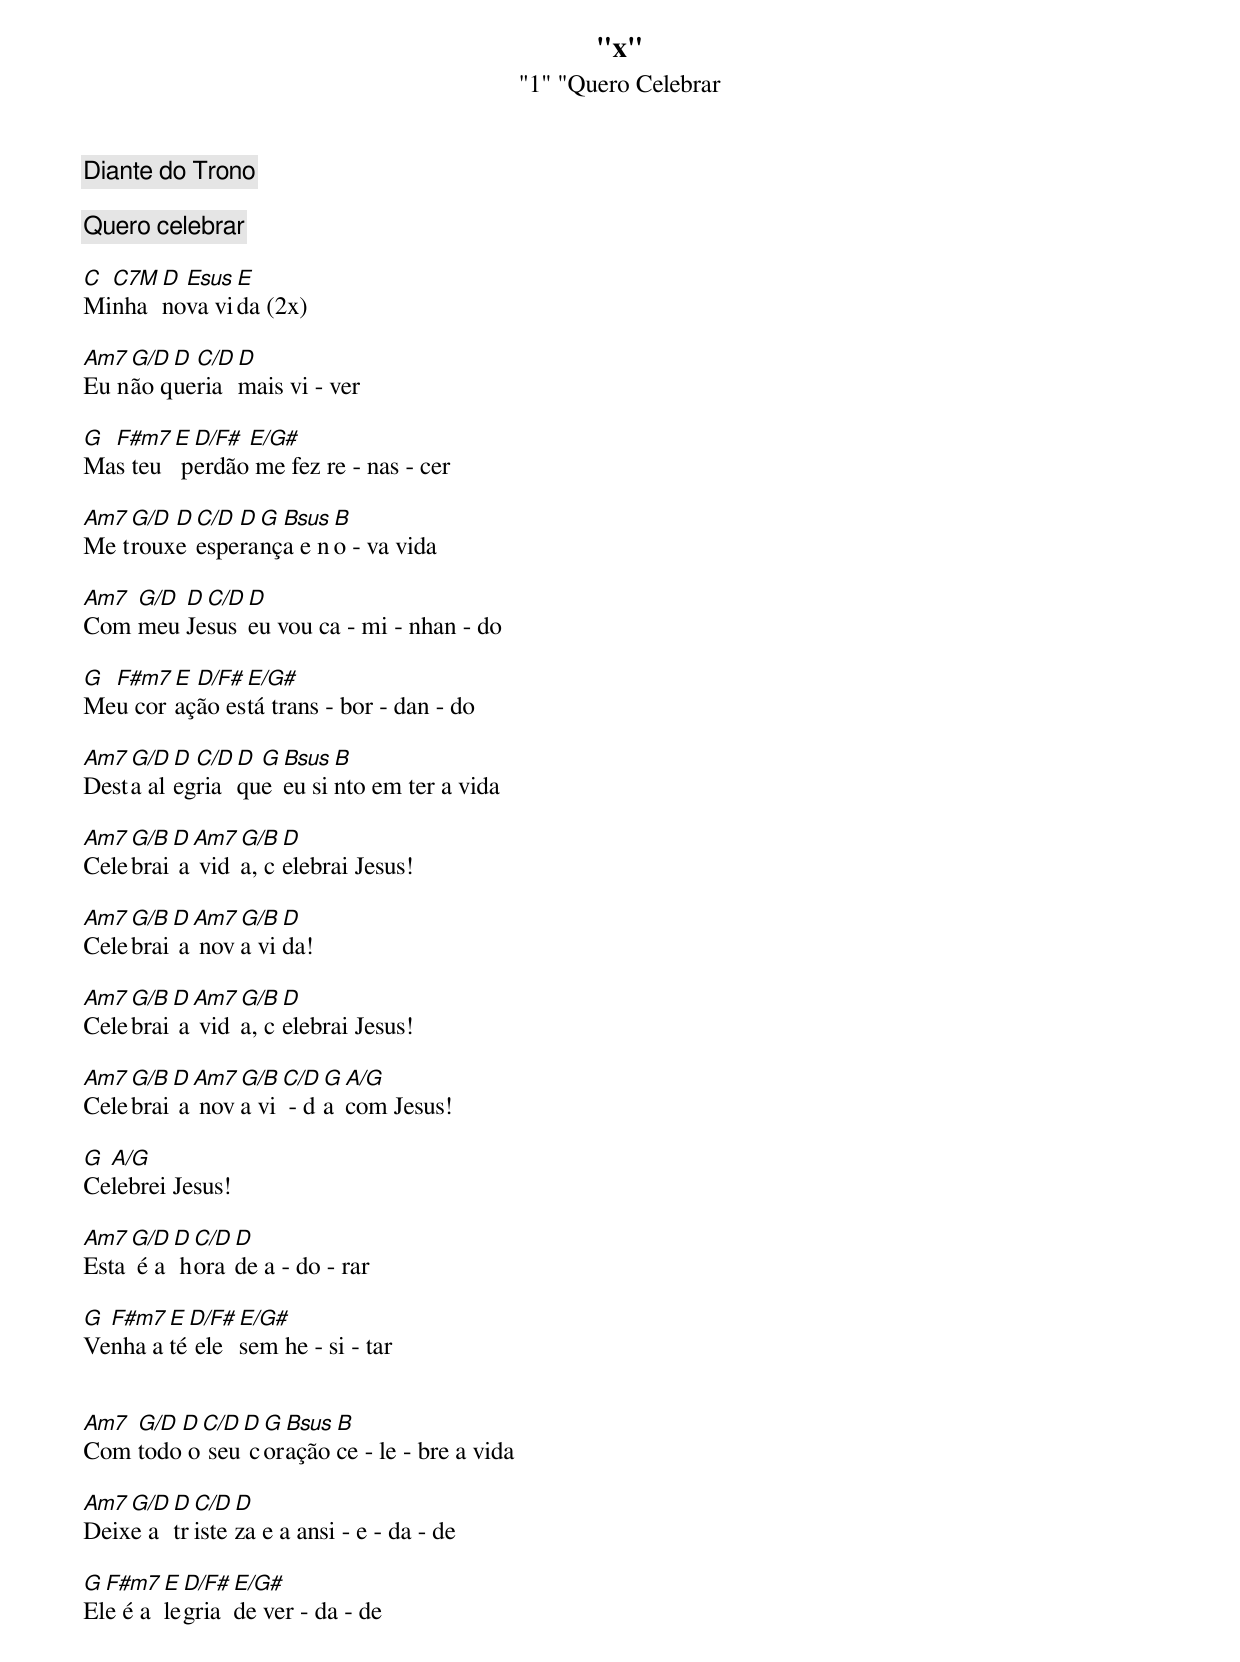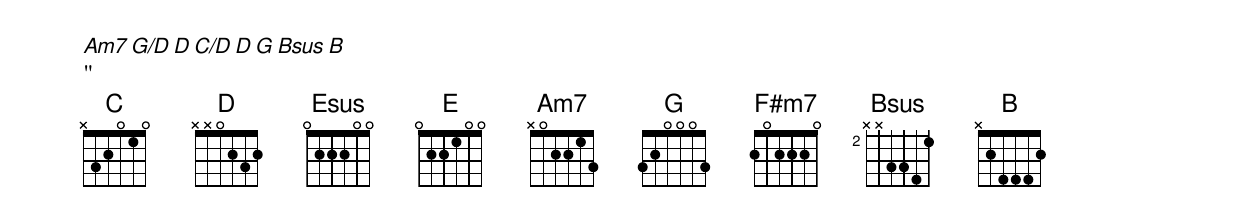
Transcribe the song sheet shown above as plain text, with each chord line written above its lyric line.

"x"
"1" "Quero Celebrar
Diante do Trono

Quero celebrar

C C7M D Esus E
Minha nova vida (2x)

Am7 G/D D C/D D
Eu não queria mais vi - ver

G F#m7 E D/F# E/G#
Mas teu perdão me fez re - nas - cer

Am7 G/D D C/D D G Bsus B
Me trouxe esperança e no - va vida

Am7 G/D D C/D D
Com meu Jesus eu vou ca - mi - nhan - do

G F#m7 E D/F# E/G#
Meu coração está trans - bor - dan - do

Am7 G/D D C/D D G Bsus B
Desta alegria que eu sinto em ter a vida

Am7 G/B D Am7 G/B D
Celebrai a vida, celebrai Jesus!

Am7 G/B D Am7 G/B D
Celebrai a nova vida!

Am7 G/B D Am7 G/B D
Celebrai a vida, celebrai Jesus!

Am7 G/B D Am7 G/B C/D G A/G
Celebrai a nova vi - da com Jesus!

G A/G
Celebrei Jesus!

Am7 G/D D C/D D
Esta é a hora de a - do - rar

G F#m7 E D/F# E/G#
Venha até ele sem he - si - tar


Am7 G/D D C/D D G Bsus B
Com todo o seu coração ce - le - bre a vida

Am7 G/D D C/D D
Deixe a tristeza e a ansi - e - da - de

G F#m7 E D/F# E/G#
Ele é alegria de ver - da - de

Am7 G/D D C/D D G Bsus B
"
